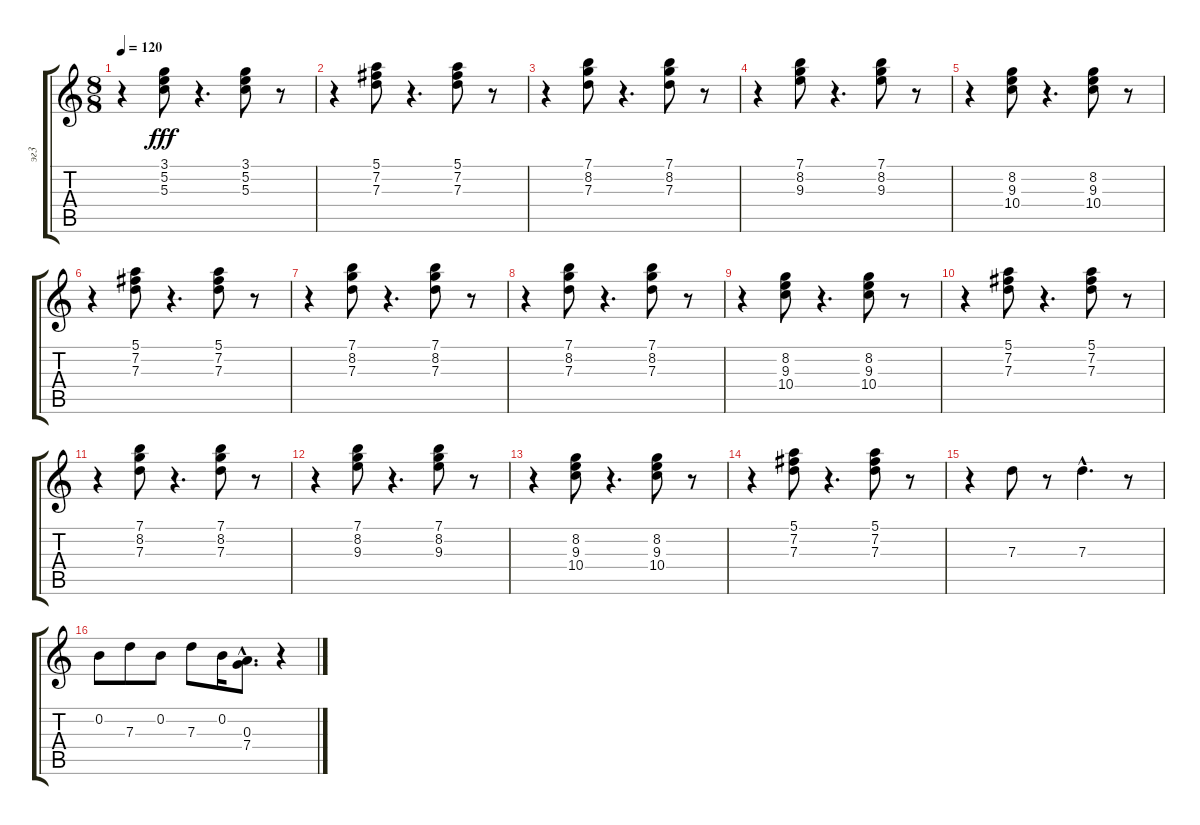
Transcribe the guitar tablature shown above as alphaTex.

\track ("эг3" "эг3") {instrument overdrivenguitar}
\staff {score tabs}
\tuning (E4 B3 G3 D3 A2 E2) {hide}
\ts (8 8)
\tempo 120
\clef g2
\ks c
r.4{dy fff} (3.1 5.2 5.3).8 r.4{d} (3.1 5.2 5.3).8 r.8 |
r.4 (5.1 7.2 7.3).8 r.4{d} (5.1 7.2 7.3).8 r.8 |
r.4 (7.1 8.2 7.3).8 r.4{d} (7.1 8.2 7.3).8 r.8 |
r.4 (7.1 8.2 9.3).8 r.4{d} (7.1 8.2 9.3).8 r.8 |
r.4 (8.2 9.3 10.4).8 r.4{d} (8.2 9.3 10.4).8 r.8 |
r.4 (5.1 7.2 7.3).8 r.4{d} (5.1 7.2 7.3).8 r.8 |
r.4 (7.1 8.2 7.3).8 r.4{d} (7.1 8.2 7.3).8 r.8 |
r.4 (7.1 8.2 7.3).8 r.4{d} (7.1 8.2 7.3).8 r.8 |
r.4 (8.2 9.3 10.4).8 r.4{d} (8.2 9.3 10.4).8 r.8 |
r.4 (5.1 7.2 7.3).8 r.4{d} (5.1 7.2 7.3).8 r.8 |
r.4 (7.1 8.2 7.3).8 r.4{d} (7.1 8.2 7.3).8 r.8 |
r.4 (7.1 8.2 9.3).8 r.4{d} (7.1 8.2 9.3).8 r.8 |
r.4 (8.2 9.3 10.4).8 r.4{d} (8.2 9.3 10.4).8 r.8 |
r.4 (5.1 7.2 7.3).8 r.4{d} (5.1 7.2 7.3).8 r.8 |
r.4 7.3.8{volume 13} r.8 7.3{hac}.4{d volume 15} r.8 |
0.2.8{volume 16} 7.3.8 0.2.8 7.3.8 0.2.16 (0.3{hac} 7.4).8{d} r.4
